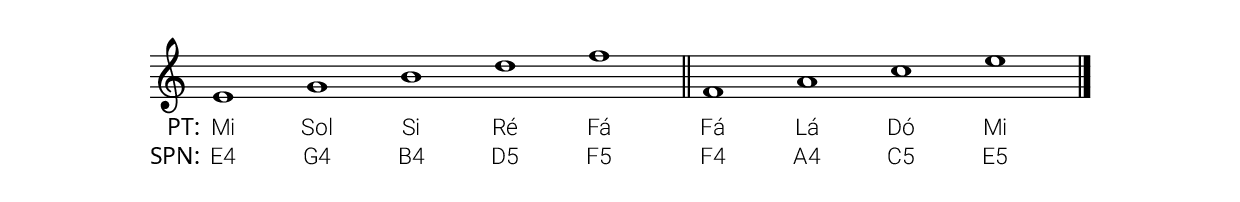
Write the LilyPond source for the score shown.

\version "2.24.4"

\include "global.ily"

global = {
  \omit Score.TimeSignature

  \key c \major
  \time 36/4
}

notas = \relative c' {
  \global
  e1 g b d f \bar "||"
  f, a c e \bar "|."
}

verseOne = \lyricmode {
  \set stanza = "PT:"
  Mi Sol Si Ré Fá
  Fá Lá Dó Mi
}

verseTwo = \lyricmode {
  \set stanza = "SPN:"
  "E4" "G4" "B4" "D5" "F5"
  "F4" "A4" "C5" "E5"
}

\score {
  \new Staff { \notas }
  \addlyrics { \verseOne }
  \addlyrics { \verseTwo }
  \layout { }
}
